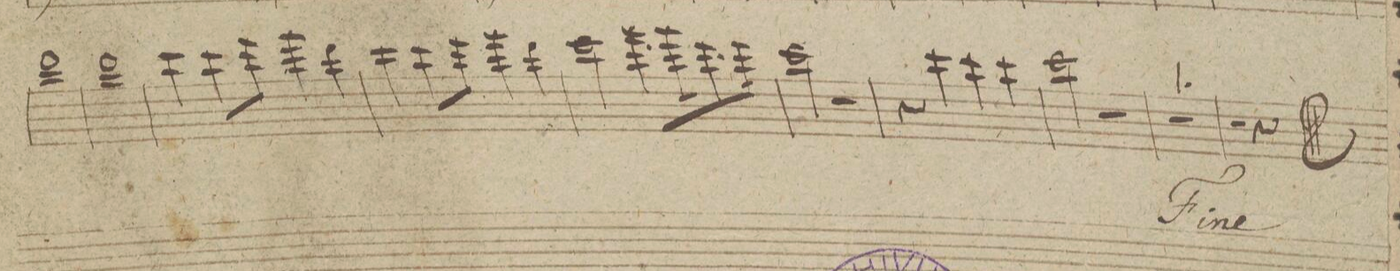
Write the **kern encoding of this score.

**kern	**dynam
*I"Flauto	*
*clefG2	*
*k[]	*
*met(c|)	*
*M2/2	*
1ddd\	.
=215	=215
1ddd\	.
=216	=216
4ccc\	.
8ccc\L	.
8eee\J	.
4ggg\	.
4ddd\	.
=217	=217
4ccc\	.
8ccc\L	.
8eee\J	.
4ggg\	.
4ddd\	.
=218	=218
2ccc\	.
8.ggg\L	.
16ggg\K	.
8.eee\	.
16eee\Jk	.
=219	=219
2ccc\	.
2r	.
=220	=220
4r	.
4ccc\	.
4ccc\	.
4ccc\	.
=221	=221
2ccc\	.
2r	.
=222	=222
1r	.
=223	=223
2r	.
4r	.
4ryy	.
==	==
*-	*-
